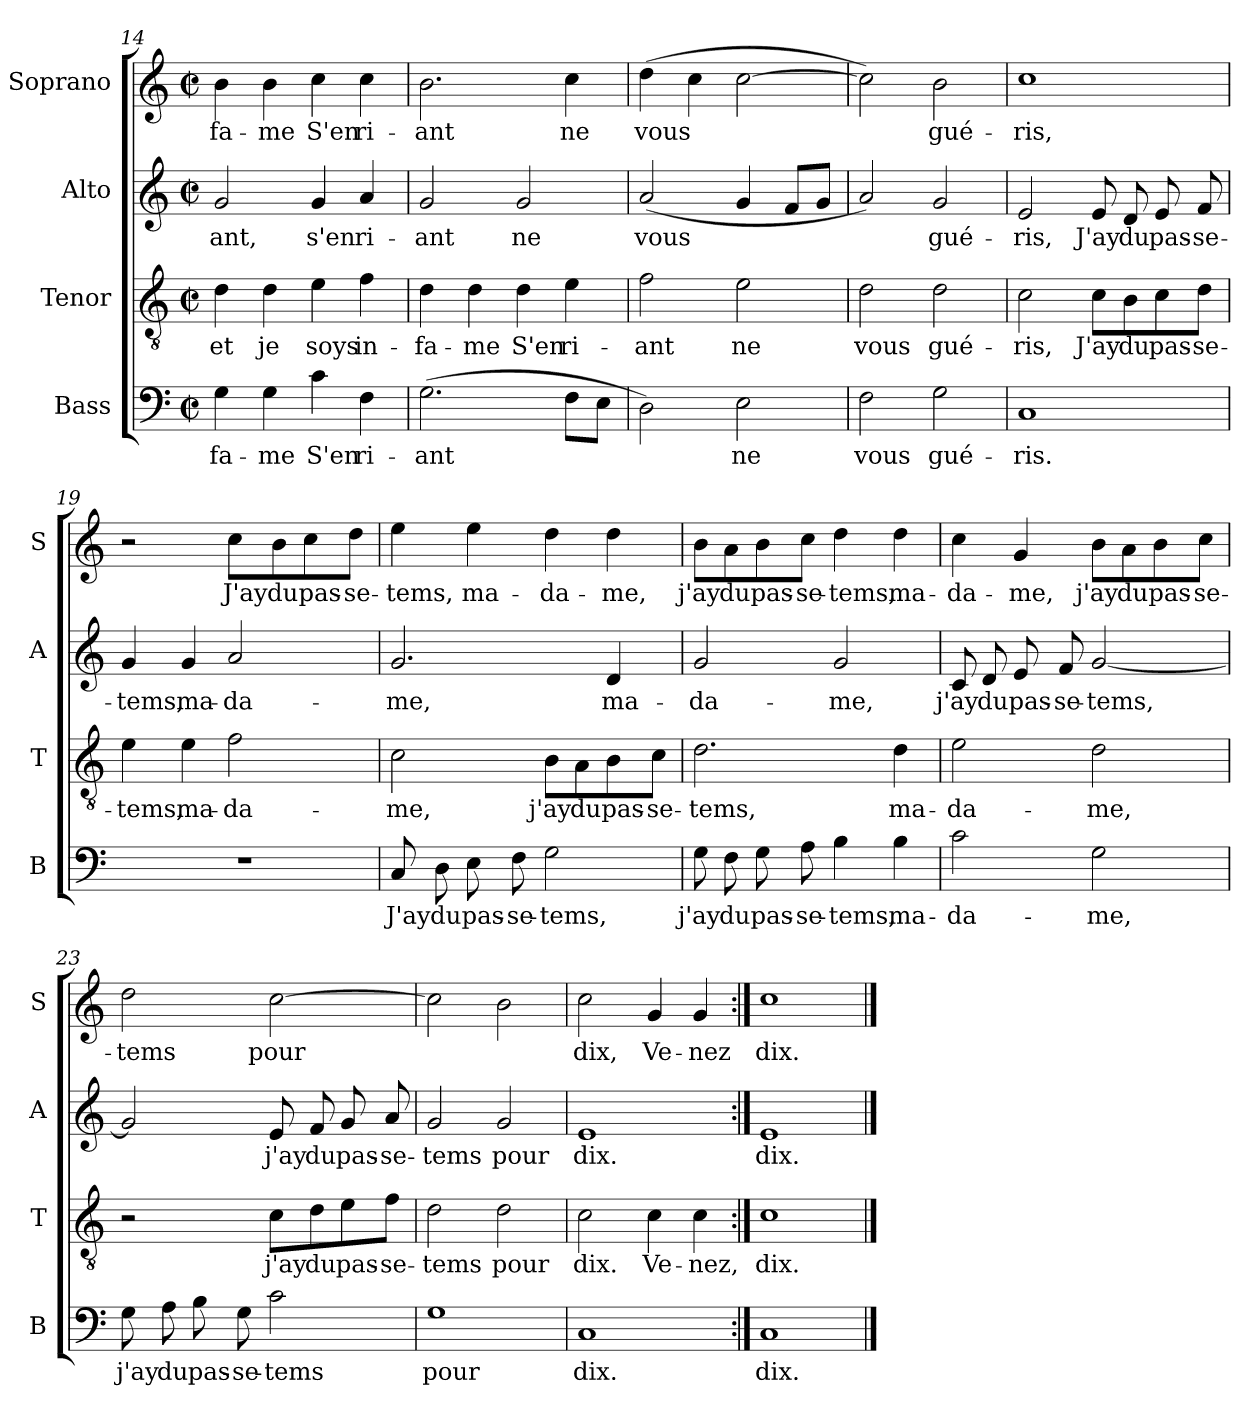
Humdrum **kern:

**kern	**text	**kern	**text	**kern	**text	**kern	**text
*part4	*part4	*part3	*part3	*part2	*part2	*part1	*part1
*staff4	*staff4	*staff3	*staff3	*staff2	*staff2	*staff1	*staff1
*I"Bass	*	*I"Tenor	*	*I"Alto	*	*I"Soprano	*
*I'B	*	*I'T	*	*I'A	*	*I'S	*
*clefF4	*	*clefGv2	*	*clefG2	*	*clefG2	*
*k[]	*	*k[]	*	*k[]	*	*k[]	*
*C:	*	*C:	*	*C:	*	*C:	*
*M2/2	*	*M2/2	*	*M2/2	*	*M2/2	*
*met(c|)	*	*met(c|)	*	*met(c|)	*	*met(c|)	*
=14	=14	=14	=14	=14	=14	=14	=14
4G\	-fa-	4d\	et	2g/	-ant,	4b\	-fa-
4G\	-me	4d\	je	.	.	4b\	-me
4c\	S'en	4e\	soys	4g/	s'en	4cc\	S'en
4F\	ri-	4f\	in-	4a/	ri-	4cc\	ri-
=15	=15	=15	=15	=15	=15	=15	=15
(2.G\	-ant	4d\	-fa-	2g/	-ant	2.b\	-ant
.	.	4d\	-me	.	.	.	.
.	.	4d\	S'en	2g/	ne	.	.
8F\L	.	4e\	ri-	.	.	4cc\	ne
8E\J	.	.	.	.	.	.	.
=16	=16	=16	=16	=16	=16	=16	=16
2D\)	.	2f\	-ant	(2a/	vous	(4dd\	vous
.	.	.	.	.	.	4cc\	.
2E\	ne	2e\	ne	4g/	.	[2cc\	.
.	.	.	.	8f/L	.	.	.
.	.	.	.	8g/J	.	.	.
=17	=17	=17	=17	=17	=17	=17	=17
2F\	vous	2d\	vous	2a/)	.	2cc\])	.
2G\	gué-	2d\	gué-	2g/	gué-	2b\	gué-
!!LO:LB:g=z
=18	=18	=18	=18	=18	=18	=18	=18
1C	-ris.	2c\	-ris,	2e/	-ris,	1cc	-ris,
.	.	8c\L	J'ay	8e/	J'ay	.	.
.	.	8B\	du	8d/	du	.	.
.	.	8c\	pas-	8e/	pas-	.	.
.	.	8d\J	-se-	8f/	-se-	.	.
=19	=19	=19	=19	=19	=19	=19	=19
1r	.	4e\	-tems,	4g/	-tems,	2r	.
.	.	4e\	ma-	4g/	ma-	.	.
.	.	2f\	-da-	2a/	-da-	8cc\L	J'ay
.	.	.	.	.	.	8b\	du
.	.	.	.	.	.	8cc\	pas-
.	.	.	.	.	.	8dd\J	-se-
=20	=20	=20	=20	=20	=20	=20	=20
8C/	J'ay	2c\	-me,	2.g/	-me,	4ee\	-tems,
8D\	du	.	.	.	.	.	.
8E\	pas-	.	.	.	.	4ee\	ma-
8F\	-se-	.	.	.	.	.	.
2G\	-tems,	8B\L	j'ay	.	.	4dd\	-da-
.	.	8A\	du	.	.	.	.
.	.	8B\	pas-	4d/	ma-	4dd\	-me,
.	.	8c\J	-se-	.	.	.	.
=21	=21	=21	=21	=21	=21	=21	=21
8G\	j'ay	2.d\	-tems,	2g/	-da-	8b\L	j'ay
8F\	du	.	.	.	.	8a\	du
8G\	pas-	.	.	.	.	8b\	pas-
8A\	-se-	.	.	.	.	8cc\J	-se-
4B\	-tems,	.	.	2g/	-me,	4dd\	-tems,
4B\	ma-	4d\	ma-	.	.	4dd\	ma-
!!LO:PB:g=z
=22	=22	=22	=22	=22	=22	=22	=22
2c\	-da-	2e\	-da-	8c/	j'ay	4cc\	-da-
.	.	.	.	8d/	du	.	.
.	.	.	.	8e/	pas-	4g/	-me,
.	.	.	.	8f/	-se-	.	.
2G\	-me,	2d\	-me,	[2g/	-tems,	8b\L	j'ay
.	.	.	.	.	.	8a\	du
.	.	.	.	.	.	8b\	pas-
.	.	.	.	.	.	8cc\J	-se-
=23	=23	=23	=23	=23	=23	=23	=23
8G\	j'ay	2r	.	2g/]	.	2dd\	-tems
8A\	du	.	.	.	.	.	.
8B\	pas-	.	.	.	.	.	.
8G\	-se-	.	.	.	.	.	.
2c\	-tems	8c\L	j'ay	8e/	j'ay	[2cc\	pour
.	.	8d\	du	8f/	du	.	.
.	.	8e\	pas-	8g/	pas-	.	.
.	.	8f\J	-se-	8a/	-se-	.	.
=24	=24	=24	=24	=24	=24	=24	=24
1G	pour	2d\	-tems	2g/	-tems	2cc\]	.
.	.	2d\	pour	2g/	pour	2b\	.
=25	=25	=25	=25	=25	=25	=25	=25
1C	dix.	2c\	dix.	1e	dix.	2cc\	dix,
.	.	4c\	Ve-	.	.	4g/	Ve-
.	.	4c\	-nez,	.	.	4g/	-nez
=26:|!	=26:|!	=26:|!	=26:|!	=26:|!	=26:|!	=26:|!	=26:|!
1C	dix.	1c	dix.	1e	dix.	1cc	dix.
==	==	==	==	==	==	==	==
*-	*-	*-	*-	*-	*-	*-	*-
